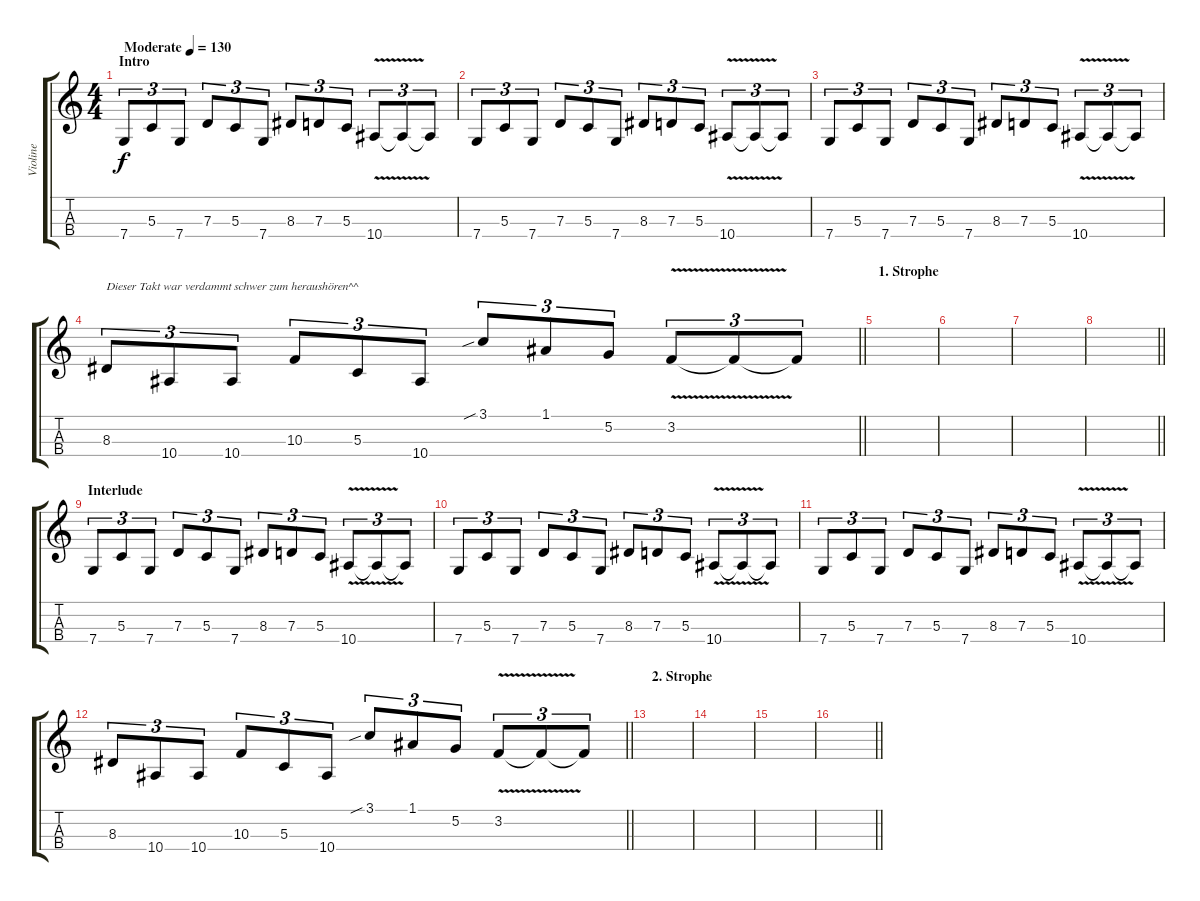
\track ("Violine" "Violine") {instrument viola}
\staff {score tabs}
\tuning (A4 D4 G3 C3) {hide}
\ts (4 4)
\section ("" "Intro")
\tempo (130 "Moderate")
\clef g2
\ks c
7.4.8{tu (3 2) dy f instrument viola} 5.3.8{tu (3 2)} 7.4.8{tu (3 2)} 7.3.8{tu (3 2)} 5.3.8{tu (3 2)} 7.4.8{tu (3 2)} 8.3.8{tu (3 2)} 7.3.8{tu (3 2)} 5.3.8{tu (3 2)} 10.4{v}.8{tu (3 2)} 10.4{t}.8{tu (3 2)} 10.4{t}.8{tu (3 2)} |
7.4.8{tu (3 2)} 5.3.8{tu (3 2)} 7.4.8{tu (3 2)} 7.3.8{tu (3 2)} 5.3.8{tu (3 2)} 7.4.8{tu (3 2)} 8.3.8{tu (3 2)} 7.3.8{tu (3 2)} 5.3.8{tu (3 2)} 10.4{v}.8{tu (3 2)} 10.4{t}.8{tu (3 2)} 10.4{t}.8{tu (3 2)} |
7.4.8{tu (3 2)} 5.3.8{tu (3 2)} 7.4.8{tu (3 2)} 7.3.8{tu (3 2)} 5.3.8{tu (3 2)} 7.4.8{tu (3 2)} 8.3.8{tu (3 2)} 7.3.8{tu (3 2)} 5.3.8{tu (3 2)} 10.4{v}.8{tu (3 2)} 10.4{t}.8{tu (3 2)} 10.4{t}.8{tu (3 2)} |
\barLineRight lightlight
8.3.8{tu (3 2) txt "Dieser Takt war verdammt schwer zum heraushören^^"} 10.4.8{tu (3 2)} 10.4.8{tu (3 2)} 10.3.8{tu (3 2)} 5.3.8{tu (3 2)} 10.4.8{tu (3 2)} 3.1{sib}.8{tu (3 2)} 1.1.8{tu (3 2)} 5.2.8{tu (3 2)} 3.2{v}.8{tu (3 2)} 3.2{t}.8{tu (3 2)} 3.2{t}.8{tu (3 2)} |
\section ("" "1. Strophe")
|
|
|
\barLineRight lightlight
|
\section ("" "Interlude")
7.4.8{tu (3 2)} 5.3.8{tu (3 2)} 7.4.8{tu (3 2)} 7.3.8{tu (3 2)} 5.3.8{tu (3 2)} 7.4.8{tu (3 2)} 8.3.8{tu (3 2)} 7.3.8{tu (3 2)} 5.3.8{tu (3 2)} 10.4{v}.8{tu (3 2)} 10.4{t}.8{tu (3 2)} 10.4{t}.8{tu (3 2)} |
7.4.8{tu (3 2)} 5.3.8{tu (3 2)} 7.4.8{tu (3 2)} 7.3.8{tu (3 2)} 5.3.8{tu (3 2)} 7.4.8{tu (3 2)} 8.3.8{tu (3 2)} 7.3.8{tu (3 2)} 5.3.8{tu (3 2)} 10.4{v}.8{tu (3 2)} 10.4{t}.8{tu (3 2)} 10.4{t}.8{tu (3 2)} |
7.4.8{tu (3 2)} 5.3.8{tu (3 2)} 7.4.8{tu (3 2)} 7.3.8{tu (3 2)} 5.3.8{tu (3 2)} 7.4.8{tu (3 2)} 8.3.8{tu (3 2)} 7.3.8{tu (3 2)} 5.3.8{tu (3 2)} 10.4{v}.8{tu (3 2)} 10.4{t}.8{tu (3 2)} 10.4{t}.8{tu (3 2)} |
\barLineRight lightlight
8.3.8{tu (3 2)} 10.4.8{tu (3 2)} 10.4.8{tu (3 2)} 10.3.8{tu (3 2)} 5.3.8{tu (3 2)} 10.4.8{tu (3 2)} 3.1{sib}.8{tu (3 2)} 1.1.8{tu (3 2)} 5.2.8{tu (3 2)} 3.2{v}.8{tu (3 2)} 3.2{t}.8{tu (3 2)} 3.2{t}.8{tu (3 2)} |
\section ("" "2. Strophe")
|
|
|
\barLineRight lightlight
